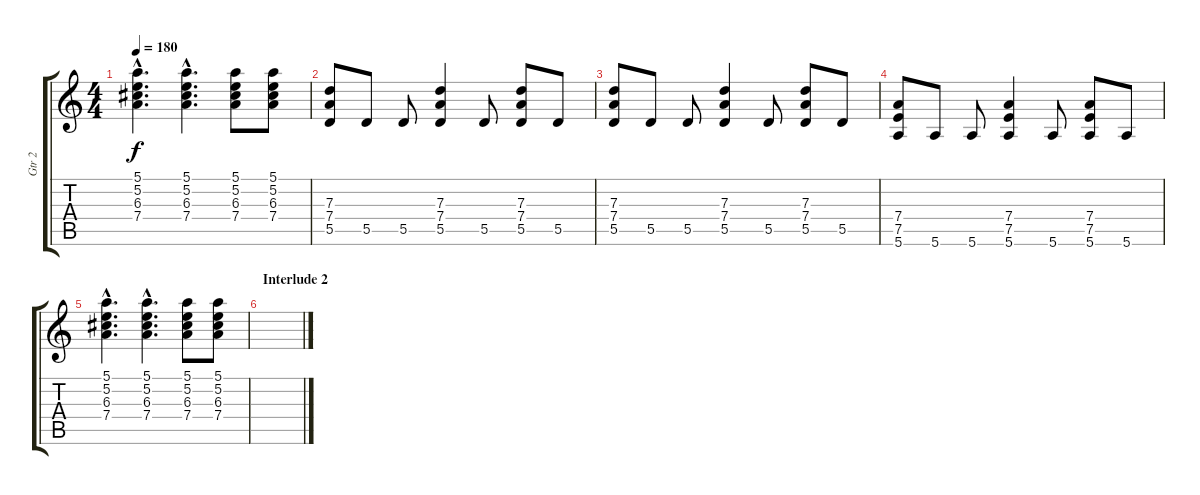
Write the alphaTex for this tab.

\track ("Gtr 2" "Gtr 2") {instrument overdrivenguitar}
\staff {score tabs}
\tuning (E4 B3 G3 D3 A2 E2) {hide}
\ts (4 4)
\tempo 180
\clef g2
\ks c
(5.1{hac} 5.2{hac} 6.3{hac} 7.4{hac}).4{d dy f} (5.1{hac} 5.2{hac} 6.3{hac} 7.4{hac}).4{d} (5.1 5.2 6.3 7.4).8 (5.1 5.2 6.3 7.4).8 |
(7.3 7.4 5.5).8 5.5.8 5.5.8 (7.3 7.4 5.5).4 5.5.8 (7.3 7.4 5.5).8 5.5.8 |
(7.3 7.4 5.5).8 5.5.8 5.5.8 (7.3 7.4 5.5).4 5.5.8 (7.3 7.4 5.5).8 5.5.8 |
(7.4 7.5 5.6).8 5.6.8 5.6.8 (7.4 7.5 5.6).4 5.6.8 (7.4 7.5 5.6).8 5.6.8 |
(5.1{hac} 5.2{hac} 6.3{hac} 7.4{hac}).4{d} (5.1{hac} 5.2{hac} 6.3{hac} 7.4{hac}).4{d} (5.1 5.2 6.3 7.4).8 (5.1 5.2 6.3 7.4).8 |
\section ("" "Interlude 2")
